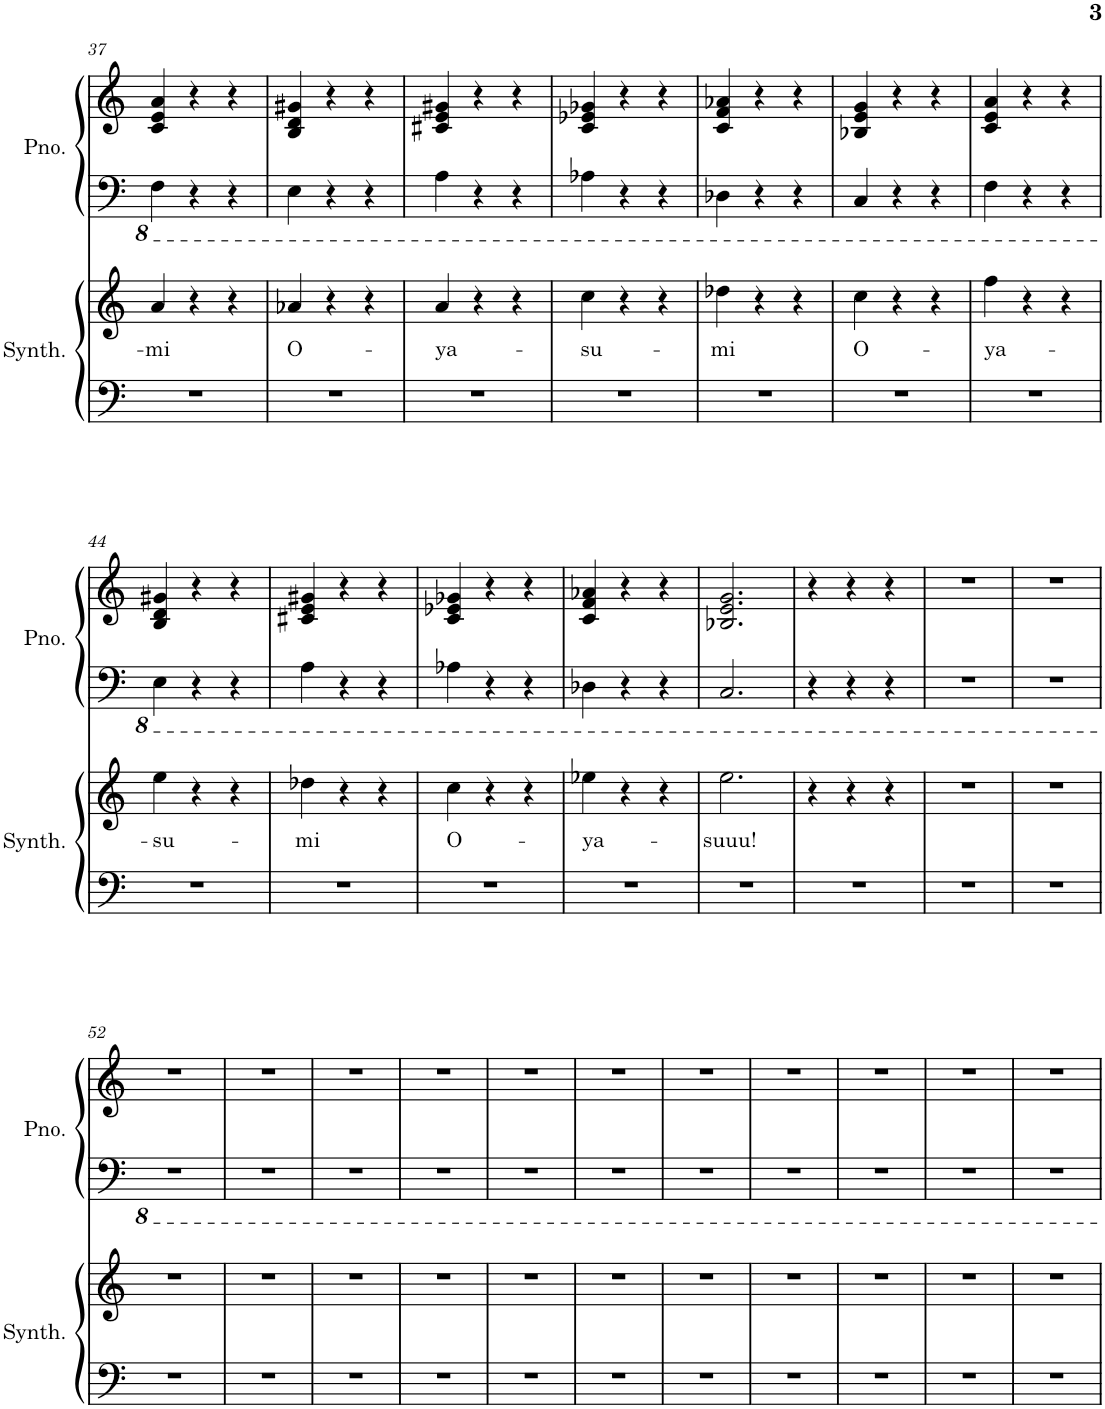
**kern	**kern	**text	**kern	**kern
*part2	*part2	*part2	*part1	*part1
*staff4	*staff3	*staff3	*staff2	*staff1
*I"Brightness Synthesizer	*	*	*I"Piano	*
*I'Synth.	*	*	*I'Pno.	*
!!LO:PB:g=z
*clefF4	*clefG2	*	*clefF4	*clefG2
*k[]	*k[]	*	*k[]	*k[]
*M3/4	*M3/4	*	*M3/4	*M3/4
=37	=37	=37	=37	=37
!	!	!LO:LY:b	!	!
2.r	4a/	-mi	4FF\	4c/ 4e/ 4a/
.	4r	.	4r	4r
.	4r	.	4r	4r
=38	=38	=38	=38	=38
!	!	!LO:LY:b	!	!
2.r	4a-X/	O-	4EE\	4B/ 4d/ 4g#X/
.	4r	.	4r	4r
.	4r	.	4r	4r
=39	=39	=39	=39	=39
!	!	!LO:LY:b	!	!
2.r	4a/	-ya-	4AA\	4c#X/ 4e/ 4g#X/
.	4r	.	4r	4r
.	4r	.	4r	4r
=40	=40	=40	=40	=40
!	!	!LO:LY:b	!	!
2.r	4cc\	-su-	4AA-X\	4c/ 4e-X/ 4g-X/
.	4r	.	4r	4r
.	4r	.	4r	4r
=41	=41	=41	=41	=41
!	!	!LO:LY:b	!	!
2.r	4dd-X\	-mi	4DD-X\	4c/ 4f/ 4a-X/
.	4r	.	4r	4r
.	4r	.	4r	4r
=42	=42	=42	=42	=42
!	!	!LO:LY:b	!	!
2.r	4cc\	O-	4CC/	4B-X/ 4e/ 4g/
.	4r	.	4r	4r
.	4r	.	4r	4r
=43	=43	=43	=43	=43
!	!	!LO:LY:b	!	!
2.r	4ff\	-ya-	4FF\	4c/ 4e/ 4a/
.	4r	.	4r	4r
.	4r	.	4r	4r
!!LO:LB:g=z
=44	=44	=44	=44	=44
!	!	!LO:LY:b	!	!
2.r	4ee\	-su-	4EE\	4B/ 4d/ 4g#X/
.	4r	.	4r	4r
.	4r	.	4r	4r
=45	=45	=45	=45	=45
!	!	!LO:LY:b	!	!
2.r	4dd-X\	-mi	4AA\	4c#X/ 4e/ 4g#X/
.	4r	.	4r	4r
.	4r	.	4r	4r
=46	=46	=46	=46	=46
!	!	!LO:LY:b	!	!
2.r	4cc\	O-	4AA-X\	4c/ 4e-X/ 4g-X/
.	4r	.	4r	4r
.	4r	.	4r	4r
=47	=47	=47	=47	=47
!	!	!LO:LY:b	!	!
2.r	4ee-X\	-ya-	4DD-X\	4c/ 4f/ 4a-X/
.	4r	.	4r	4r
.	4r	.	4r	4r
=48	=48	=48	=48	=48
!	!	!LO:LY:b	!	!
2.r	2.ee\	-suuu!	2.CC/	2.B-X/ 2.e/ 2.g/
=49	=49	=49	=49	=49
2.r	4r	.	4r	4r
.	4r	.	4r	4r
.	4r	.	4r	4r
=50	=50	=50	=50	=50
2.r	2.r	.	2.r	2.r
=51	=51	=51	=51	=51
2.r	2.r	.	2.r	2.r
!!LO:LB:g=z
=52	=52	=52	=52	=52
2.r	2.r	.	2.r	2.r
=53	=53	=53	=53	=53
2.r	2.r	.	2.r	2.r
=54	=54	=54	=54	=54
2.r	2.r	.	2.r	2.r
=55	=55	=55	=55	=55
2.r	2.r	.	2.r	2.r
=56	=56	=56	=56	=56
2.r	2.r	.	2.r	2.r
=57	=57	=57	=57	=57
2.r	2.r	.	2.r	2.r
=58	=58	=58	=58	=58
2.r	2.r	.	2.r	2.r
=59	=59	=59	=59	=59
2.r	2.r	.	2.r	2.r
=60	=60	=60	=60	=60
2.r	2.r	.	2.r	2.r
=61	=61	=61	=61	=61
2.r	2.r	.	2.r	2.r
=62	=62	=62	=62	=62
2.r	2.r	.	2.r	2.r
=	=	=	=	=
*-	*-	*-	*-	*-
